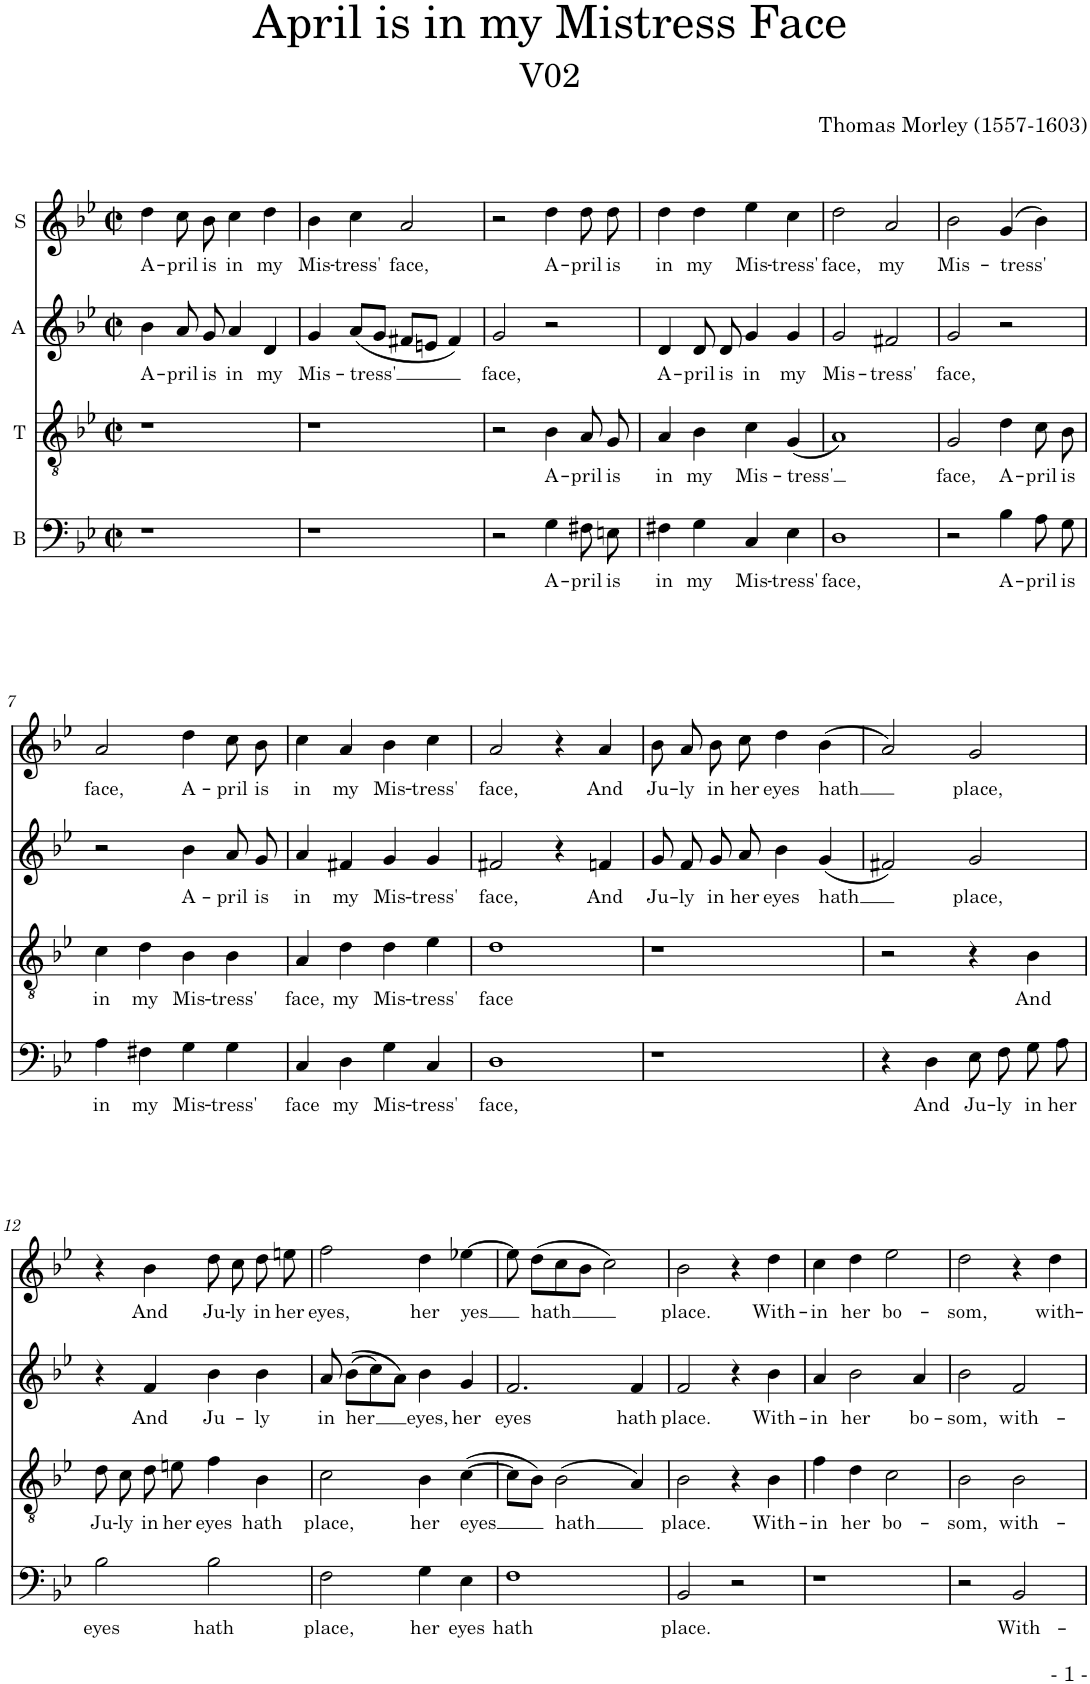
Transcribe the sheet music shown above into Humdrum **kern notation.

**kern	**text	**kern	**text	**kern	**text	**kern	**text
*part4	*part4	*part3	*part3	*part2	*part2	*part1	*part1
*staff4	*staff4	*staff3	*staff3	*staff2	*staff2	*staff1	*staff1
*I"B	*	*I"T	*	*I"A	*	*I"S	*
*clefF4	*	*clefGv2	*	*clefG2	*	*clefG2	*
*Trd12c21	*	*Trd8c14	*	*Trd5c9	*	*Trd1c2	*
*k[b-e-]	*	*k[b-e-]	*	*k[b-e-]	*	*k[b-e-]	*
*M2/2	*	*M2/2	*	*M2/2	*	*M2/2	*
*met(c|)	*	*met(c|)	*	*met(c|)	*	*met(c|)	*
=1	=1	=1	=1	=1	=1	=1	=1
!	!	!	!	!	!LO:LY:b	!	!LO:LY:b
1r	.	1r	.	4b-\	A-	4dd\	A-
!	!	!	!	!	!LO:LY:b	!	!LO:LY:b
.	.	.	.	8a/	-pril	8cc\	-pril
!	!	!	!	!	!LO:LY:b	!	!LO:LY:b
.	.	.	.	8g/	is	8b-\	is
!	!	!	!	!	!LO:LY:b	!	!LO:LY:b
.	.	.	.	4a/	in	4cc\	in
!	!	!	!	!	!LO:LY:b	!	!LO:LY:b
.	.	.	.	4d/	my	4dd\	my
=2	=2	=2	=2	=2	=2	=2	=2
!	!	!	!	!	!LO:LY:b	!	!LO:LY:b
1r	.	1r	.	4g/	Mis-	4b-\	Mis-
!	!	!	!	!	!LO:LY:b	!	!LO:LY:b
.	.	.	.	(8a/L	-tress'	4cc\	-tress'
.	.	.	.	8g/J	.	.	.
!	!	!	!	!	!	!	!LO:LY:b
.	.	.	.	8f#X/L	.	2a/	face,
.	.	.	.	8en/J	.	.	.
.	.	.	.	4f#/)	.	.	.
=3	=3	=3	=3	=3	=3	=3	=3
!	!	!	!	!	!LO:LY:b	!	!
2r	.	2r	.	2g/	face,	2r	.
!	!LO:LY:b	!	!LO:LY:b	!	!	!	!LO:LY:b
4G\	A-	4B-\	A-	2r	.	4dd\	A-
!	!LO:LY:b	!	!LO:LY:b	!	!	!	!LO:LY:b
8F#X\L	-pril	8A/	-pril	.	.	8dd\	-pril
!	!LO:LY:b	!	!LO:LY:b	!	!	!	!LO:LY:b
8En\J	is	8G/	is	.	.	8dd\	is
=4	=4	=4	=4	=4	=4	=4	=4
!	!LO:LY:b	!	!LO:LY:b	!	!LO:LY:b	!	!LO:LY:b
4F#X\	in	4A/	in	4d/	A-	4dd\	in
!	!LO:LY:b	!	!LO:LY:b	!	!LO:LY:b	!	!LO:LY:b
4G\	my	4B-\	my	8d/	-pril	4dd\	my
!	!	!	!	!	!LO:LY:b	!	!
.	.	.	.	8d/	is	.	.
!	!LO:LY:b	!	!LO:LY:b	!	!LO:LY:b	!	!LO:LY:b
4C/	Mis-	4c\	Mis-	4g/	in	4ee-\	Mis-
!	!LO:LY:b	!	!LO:LY:b	!	!LO:LY:b	!	!LO:LY:b
4E-\	-tress'	(4G/	-tress'	4g/	my	4cc\	-tress'
=5	=5	=5	=5	=5	=5	=5	=5
!	!LO:LY:b	!	!	!	!LO:LY:b	!	!LO:LY:b
1D	face,	1A)	.	2g/	Mis-	2dd\	face,
!	!	!	!	!	!LO:LY:b	!	!LO:LY:b
.	.	.	.	2f#X/	-tress'	2a/	my
=6	=6	=6	=6	=6	=6	=6	=6
!	!	!	!LO:LY:b	!	!LO:LY:b	!	!LO:LY:b
2r	.	2G/	face,	2g/	face,	2b-\	Mis-
!	!LO:LY:b	!	!LO:LY:b	!	!	!	!LO:LY:b
4B-\	A-	4d\	A-	2r	.	(4g/	tress'
!	!LO:LY:b	!	!LO:LY:b	!	!	!	!
8A\L	-pril	8c\	-pril	.	.	4b-\)	.
!	!LO:LY:b	!	!LO:LY:b	!	!	!	!
8G\J	is	8B-\	is	.	.	.	.
!!LO:LB:g=z
=7	=7	=7	=7	=7	=7	=7	=7
!	!LO:LY:b	!	!LO:LY:b	!	!	!	!LO:LY:b
4A\	in	4c\	in	2r	.	2a/	face,
!	!LO:LY:b	!	!LO:LY:b	!	!	!	!
4F#X\	my	4d\	my	.	.	.	.
!	!LO:LY:b	!	!LO:LY:b	!	!LO:LY:b	!	!LO:LY:b
4G\	Mis-	4B-\	Mis-	4b-\	A-	4dd\	A-
!	!LO:LY:b	!	!LO:LY:b	!	!LO:LY:b	!	!LO:LY:b
4G\	-tress'	4B-\	-tress'	8a/	-pril	8cc\	-pril
!	!	!	!	!	!LO:LY:b	!	!LO:LY:b
.	.	.	.	8g/	is	8b-\	is
=8	=8	=8	=8	=8	=8	=8	=8
!	!LO:LY:b	!	!LO:LY:b	!	!LO:LY:b	!	!LO:LY:b
4C/	face	4A/	face,	4a/	in	4cc\	in
!	!LO:LY:b	!	!LO:LY:b	!	!LO:LY:b	!	!LO:LY:b
4D\	my	4d\	my	4f#X/	my	4a/	my
!	!LO:LY:b	!	!LO:LY:b	!	!LO:LY:b	!	!LO:LY:b
4G\	Mis-	4d\	Mis-	4g/	Mis-	4b-\	Mis-
!	!LO:LY:b	!	!LO:LY:b	!	!LO:LY:b	!	!LO:LY:b
4C/	-tress'	4e-\	-tress'	4g/	-tress'	4cc\	-tress'
=9	=9	=9	=9	=9	=9	=9	=9
!	!LO:LY:b	!	!LO:LY:b	!	!LO:LY:b	!	!LO:LY:b
1D	face,	1d	face	2f#X/	face,	2a/	face,
.	.	.	.	4r	.	4r	.
!	!	!	!	!	!LO:LY:b	!	!LO:LY:b
.	.	.	.	4fn/	And	4a/	And
=10	=10	=10	=10	=10	=10	=10	=10
!	!	!	!	!	!LO:LY:b	!	!LO:LY:b
1r	.	1r	.	8g/	Ju-	8b-\	Ju-
!	!	!	!	!	!LO:LY:b	!	!LO:LY:b
.	.	.	.	8f/	-ly	8a/	-ly
!	!	!	!	!	!LO:LY:b	!	!LO:LY:b
.	.	.	.	8g/	in	8b-\	in
!	!	!	!	!	!LO:LY:b	!	!LO:LY:b
.	.	.	.	8a/	her	8cc\	her
!	!	!	!	!	!LO:LY:b	!	!LO:LY:b
.	.	.	.	4b-\	eyes	4dd\	eyes
!	!	!	!	!	!LO:LY:b	!	!LO:LY:b
.	.	.	.	(4g/	hath	(4b-\	hath
=11	=11	=11	=11	=11	=11	=11	=11
4r	.	2r	.	2f#X/)	.	2a/)	.
!	!LO:LY:b	!	!	!	!	!	!
4D\	And	.	.	.	.	.	.
!	!LO:LY:b	!	!	!	!LO:LY:b	!	!LO:LY:b
8E-\L	Ju-	4r	.	2g/	place,	2g/	place,
!	!LO:LY:b	!	!	!	!	!	!
8F\	-ly	.	.	.	.	.	.
!	!LO:LY:b	!	!LO:LY:b	!	!	!	!
8G\	in	4B-\	And	.	.	.	.
!	!LO:LY:b	!	!	!	!	!	!
8A\J	her	.	.	.	.	.	.
!!LO:LB:g=z
=12	=12	=12	=12	=12	=12	=12	=12
!	!LO:LY:b	!	!LO:LY:b	!	!	!	!
2B-\	eyes	8d\	Ju-	4r	.	4r	.
!	!	!	!LO:LY:b	!	!	!	!
.	.	8c\	-ly	.	.	.	.
!	!	!	!LO:LY:b	!	!LO:LY:b	!	!LO:LY:b
.	.	8d\	in	4f/	And	4b-\	And
!	!	!	!LO:LY:b	!	!	!	!
.	.	8en\	her	.	.	.	.
!	!LO:LY:b	!	!LO:LY:b	!	!LO:LY:b	!	!LO:LY:b
2B-\	hath	4f\	eyes	4b-\	Ju-	8dd\	Ju-
!	!	!	!	!	!	!	!LO:LY:b
.	.	.	.	.	.	8cc\	-ly
!	!	!	!LO:LY:b	!	!LO:LY:b	!	!LO:LY:b
.	.	4B-\	hath	4b-\	-ly	8dd\	in
!	!	!	!	!	!	!	!LO:LY:b
.	.	.	.	.	.	8een\	her
=13	=13	=13	=13	=13	=13	=13	=13
!	!LO:LY:b	!	!LO:LY:b	!	!LO:LY:b	!	!LO:LY:b
2F\	place,	2c\	place,	8a/	in	2ff\	eyes,
!	!	!	!	!	!LO:LY:b	!	!
.	.	.	.	((8b-\L	her	.	.
.	.	.	.	8cc\)	.	.	.
.	.	.	.	8a\J)	.	.	.
!	!LO:LY:b	!	!LO:LY:b	!	!LO:LY:b	!	!LO:LY:b
4G\	her	4B-\	her	4b-\	eyes,	4dd\	her
!	!LO:LY:b	!	!LO:LY:b	!	!LO:LY:b	!	!LO:LY:b
4E-\	eyes	([4c\	eyes	4g/	her	[4ee-X\	yes
=14	=14	=14	=14	=14	=14	=14	=14
!	!LO:LY:b	!	!	!	!LO:LY:b	!	!
1F	hath	8c\L]	.	2.f/	eyes	8ee-\]	.
!	!	!	!	!	!	!	!LO:LY:b
.	.	8B-\J)	.	.	.	(8dd\L	hath
!	!	!	!LO:LY:b	!	!	!	!
.	.	(2B-\	hath	.	.	8cc\	.
.	.	.	.	.	.	8b-\J	.
.	.	.	.	.	.	2cc\)	.
!	!	!	!	!	!LO:LY:b	!	!
.	.	4A/)	.	4f/	hath	.	.
=15	=15	=15	=15	=15	=15	=15	=15
!	!LO:LY:b	!	!LO:LY:b	!	!LO:LY:b	!	!LO:LY:b
2BB-/	place.	2B-\	place.	2f/	place.	2b-\	place.
2r	.	4r	.	4r	.	4r	.
!	!	!	!LO:LY:b	!	!LO:LY:b	!	!LO:LY:b
.	.	4B-\	With-	4b-\	With-	4dd\	With-
=16	=16	=16	=16	=16	=16	=16	=16
!	!	!	!LO:LY:b	!	!LO:LY:b	!	!LO:LY:b
1r	.	4f\	-in	4a/	-in	4cc\	-in
!	!	!	!LO:LY:b	!	!LO:LY:b	!	!LO:LY:b
.	.	4d\	her	2b-\	her	4dd\	her
!	!	!	!LO:LY:b	!	!	!	!LO:LY:b
.	.	2c\	bo-	.	.	2ee-\	bo-
!	!	!	!	!	!LO:LY:b	!	!
.	.	.	.	4a/	bo-	.	.
=17	=17	=17	=17	=17	=17	=17	=17
!	!	!	!LO:LY:b	!	!LO:LY:b	!	!LO:LY:b
2r	.	2B-\	-som,	2b-\	-som,	2dd\	-som,
!	!LO:LY:b	!	!LO:LY:b	!	!LO:LY:b	!	!
2BB-/	With-	2B-\	with-	2f/	with-	4r	.
!	!	!	!	!	!	!	!LO:LY:b
.	.	.	.	.	.	4dd\	with-
=	=	=	=	=	=	=	=
*-	*-	*-	*-	*-	*-	*-	*-
